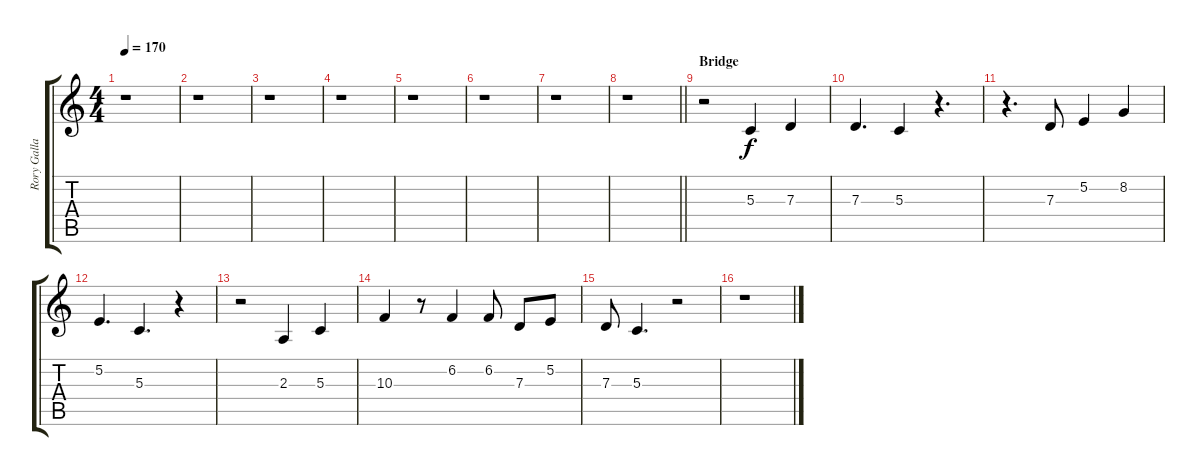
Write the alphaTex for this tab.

\track ("Rory Gallagher" "Rory Galla") {instrument cello}
\staff {score tabs}
\tuning (E4 B3 G3 D3 A2 E2) {hide}
\ts (4 4)
\tempo 170
\clef g2
\ks c
r.1{dy f} |
r.1 |
r.1 |
r.1 |
r.1 |
r.1 |
r.1 |
\barLineRight lightlight
r.1 |
\section ("" "Bridge")
r.2 5.3.4 7.3.4 |
7.3.4{d} 5.3.4 r.4{d} |
r.4{d} 7.3.8 5.2.4 8.2.4 |
5.2.4{d} 5.3.4{d} r.4 |
r.2 2.3.4 5.3.4 |
10.3.4 r.8 6.2.4 6.2.8 7.3.8 5.2.8 |
7.3.8 5.3.4{d} r.2 |
r.1
